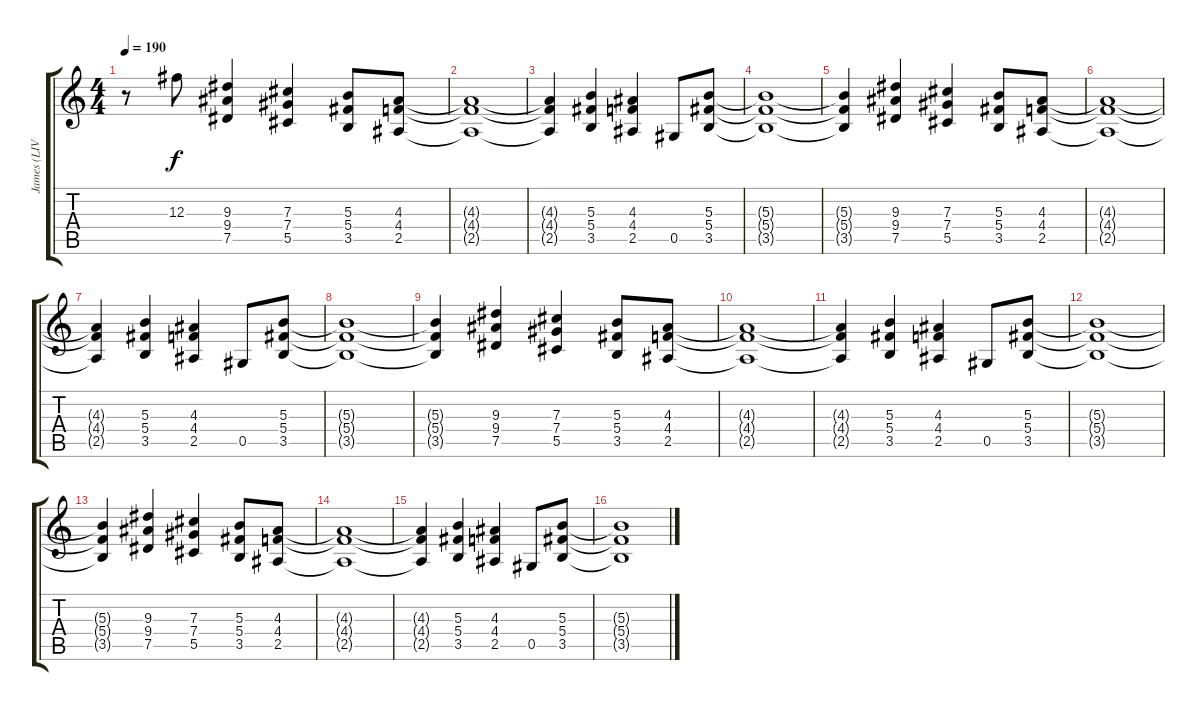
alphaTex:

\track ("James (LIVE version)" "James (LIV") {instrument distortionguitar}
\staff {score tabs}
\tuning (Eb4 Bb3 Gb3 Db3 Ab2 Eb2) {hide}
\ts (4 4)
\tempo 190
\clef g2
\ks c
r.8{dy f} 12.3{t}.8 (9.3 9.4 7.5).4 (7.3 7.4 5.5).4 (5.3 5.4 3.5).8 (4.3 4.4 2.5).8 |
(4.3{t} 4.4{t} 2.5{t}).1 |
(4.3{t} 4.4{t} 2.5{t}).4 (5.3 5.4 3.5).4 (4.3 4.4 2.5).4 0.5.8 (5.3 5.4 3.5).8 |
(5.3{t} 5.4{t} 3.5{t}).1 |
(5.3{t} 5.4{t} 3.5{t}).4 (9.3 9.4 7.5).4 (7.3 7.4 5.5).4 (5.3 5.4 3.5).8 (4.3 4.4 2.5).8 |
(4.3{t} 4.4{t} 2.5{t}).1 |
(4.3{t} 4.4{t} 2.5{t}).4 (5.3 5.4 3.5).4 (4.3 4.4 2.5).4 0.5.8 (5.3 5.4 3.5).8 |
(5.3{t} 5.4{t} 3.5{t}).1 |
(5.3{t} 5.4{t} 3.5{t}).4 (9.3 9.4 7.5).4 (7.3 7.4 5.5).4 (5.3 5.4 3.5).8 (4.3 4.4 2.5).8 |
(4.3{t} 4.4{t} 2.5{t}).1 |
(4.3{t} 4.4{t} 2.5{t}).4 (5.3 5.4 3.5).4 (4.3 4.4 2.5).4 0.5.8 (5.3 5.4 3.5).8 |
(5.3{t} 5.4{t} 3.5{t}).1 |
(5.3{t} 5.4{t} 3.5{t}).4 (9.3 9.4 7.5).4 (7.3 7.4 5.5).4 (5.3 5.4 3.5).8 (4.3 4.4 2.5).8 |
(4.3{t} 4.4{t} 2.5{t}).1 |
(4.3{t} 4.4{t} 2.5{t}).4 (5.3 5.4 3.5).4 (4.3 4.4 2.5).4 0.5.8 (5.3 5.4 3.5).8 |
(5.3{t} 5.4{t} 3.5{t}).1
